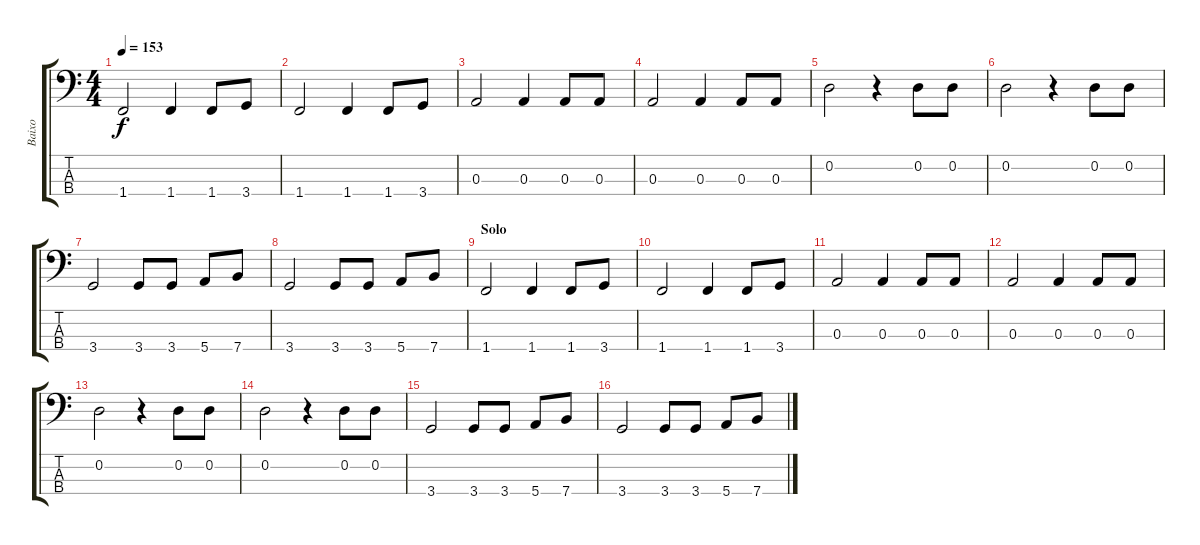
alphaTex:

\track ("Baixo" "Baixo") {instrument electricbassfinger}
\staff {score tabs}
\tuning (G2 D2 A1 E1) {hide}
\ts (4 4)
\tempo 153
\clef f4
\ks c
1.4.2{dy f} 1.4.4 1.4.8 3.4.8 |
1.4.2 1.4.4 1.4.8 3.4.8 |
0.3.2 0.3.4 0.3.8 0.3.8 |
0.3.2 0.3.4 0.3.8 0.3.8 |
0.2.2 r.4 0.2.8 0.2.8 |
0.2.2 r.4 0.2.8 0.2.8 |
3.4.2 3.4.8 3.4.8 5.4.8 7.4.8 |
3.4.2 3.4.8 3.4.8 5.4.8 7.4.8 |
\section ("" "Solo")
1.4.2 1.4.4 1.4.8 3.4.8 |
1.4.2 1.4.4 1.4.8 3.4.8 |
0.3.2 0.3.4 0.3.8 0.3.8 |
0.3.2 0.3.4 0.3.8 0.3.8 |
0.2.2 r.4 0.2.8 0.2.8 |
0.2.2 r.4 0.2.8 0.2.8 |
3.4.2 3.4.8 3.4.8 5.4.8 7.4.8 |
3.4.2 3.4.8 3.4.8 5.4.8 7.4.8
